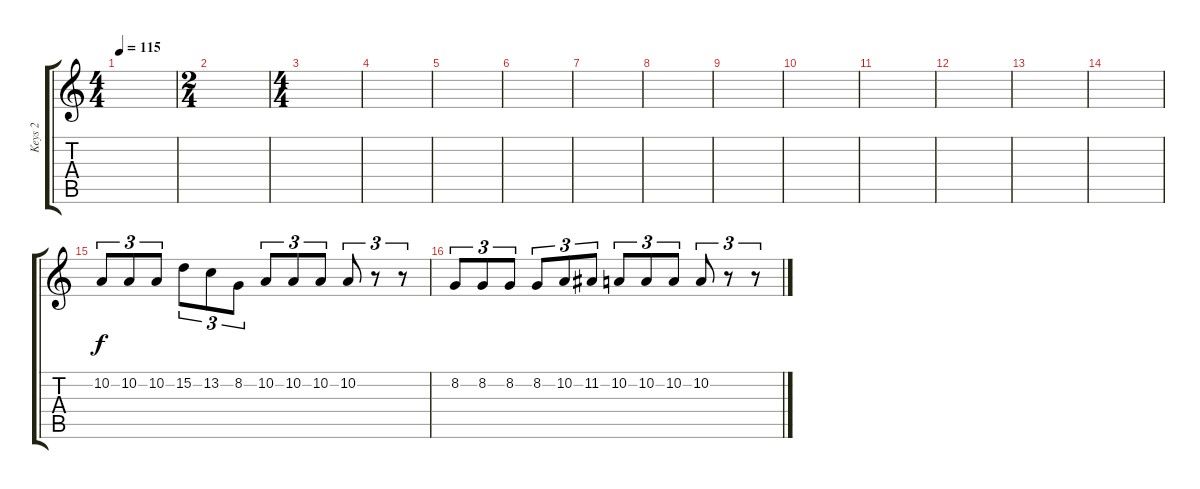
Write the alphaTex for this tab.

\track ("Keys 2" "Keys 2") {instrument stringensemble1}
\staff {score tabs}
\tuning (E4 B3 G3 D3 A2 E2) {hide}
\ts (4 4)
\tempo 115
\clef g2
\ks c
|
\ts (2 4)
|
\ts (4 4)
|
|
|
|
|
|
|
|
|
|
|
|
10.2.8{tu (3 2)} 10.2.8{tu (3 2)} 10.2.8{tu (3 2)} 15.2.8{tu (3 2)} 13.2.8{tu (3 2)} 8.2.8{tu (3 2)} 10.2.8{tu (3 2)} 10.2.8{tu (3 2)} 10.2.8{tu (3 2)} 10.2.8{tu (3 2)} r.8{tu (3 2)} r.8{tu (3 2)} |
8.2.8{tu (3 2)} 8.2.8{tu (3 2)} 8.2.8{tu (3 2)} 8.2.8{tu (3 2)} 10.2.8{tu (3 2)} 11.2.8{tu (3 2)} 10.2.8{tu (3 2)} 10.2.8{tu (3 2)} 10.2.8{tu (3 2)} 10.2.8{tu (3 2)} r.8{tu (3 2)} r.8{tu (3 2)}
